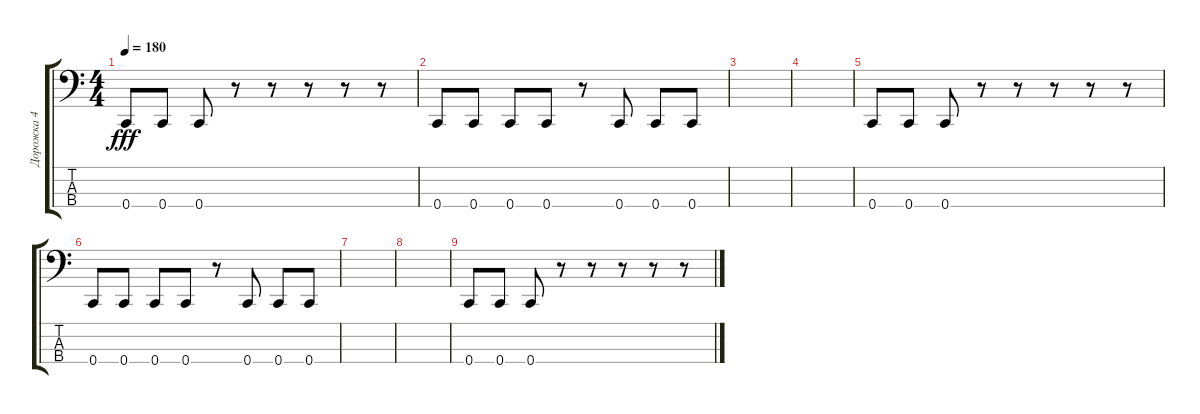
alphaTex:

\track ("Дорожка 4" "Дорожка 4") {instrument electricbassfinger}
\staff {score tabs}
\tuning (F2 C2 G1 C1) {hide}
\ts (4 4)
\tempo 180
\clef f4
\ks c
0.4.8{dy fff} 0.4.8 0.4.8 r.8 r.8 r.8 r.8 r.8 |
0.4.8 0.4.8 0.4.8 0.4.8 r.8 0.4.8 0.4.8 0.4.8 |
|
|
0.4.8 0.4.8 0.4.8 r.8 r.8 r.8 r.8 r.8 |
0.4.8 0.4.8 0.4.8 0.4.8 r.8 0.4.8 0.4.8 0.4.8 |
|
|
0.4.8 0.4.8 0.4.8 r.8 r.8 r.8 r.8 r.8
